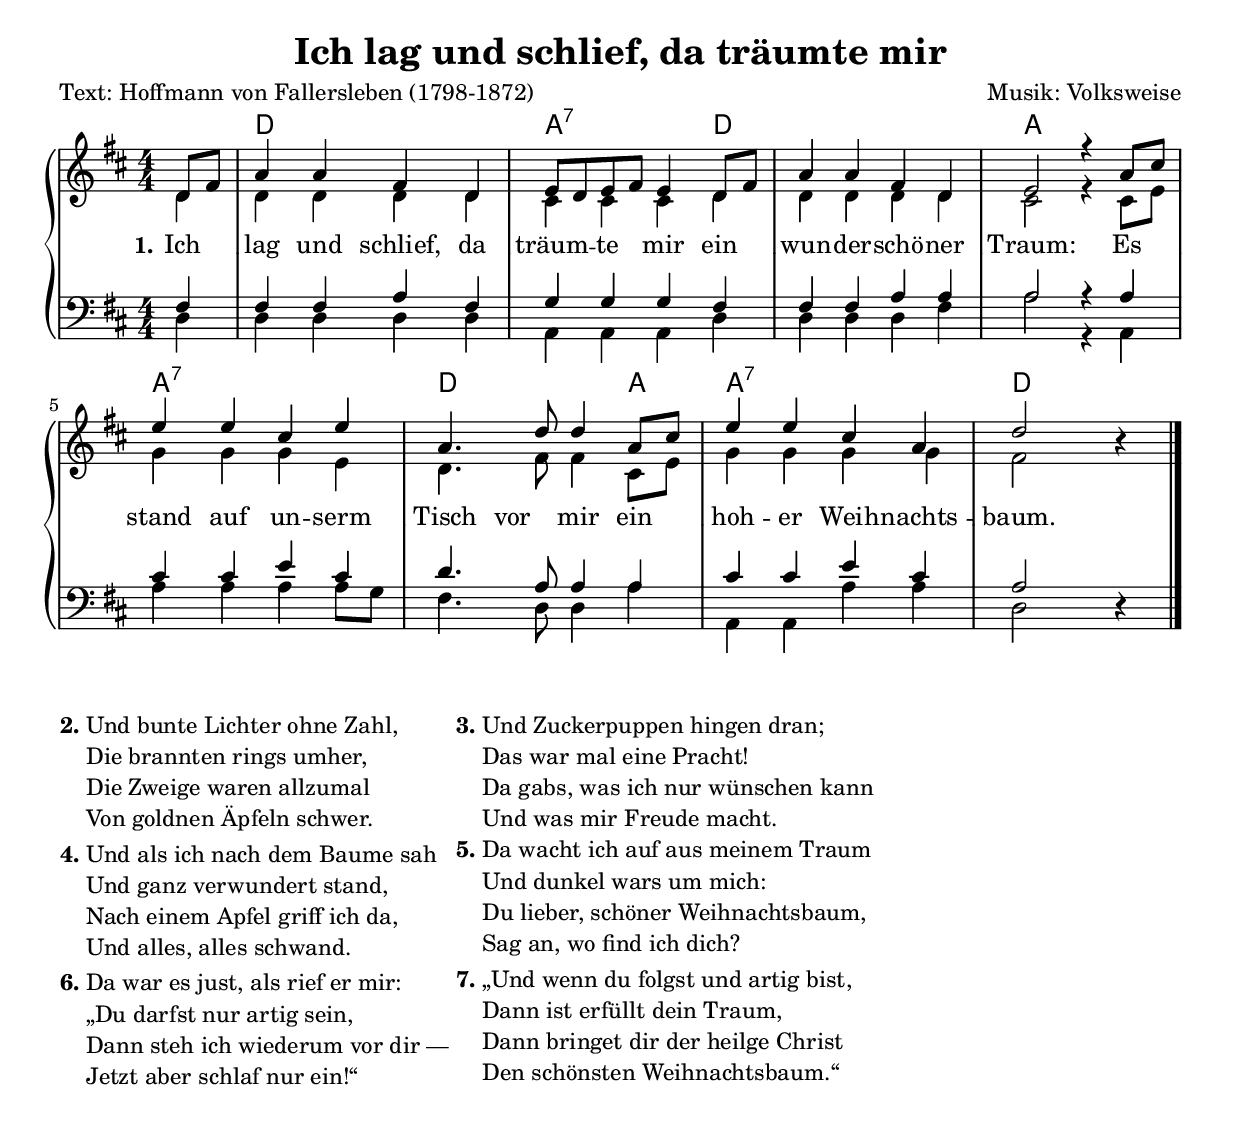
% Für das Projekt "Gemeinfreie Weihnachtslieder 2011" der Musikpiraten e.V.
% Webseite http://musik.klarmachen-zum-aendern.de/
% Dieses Notenblatt wurde bearbeitet von Ingo Felger [www.facebook.com/Tschilp] 
% Kontakt: chirp@ulmo.org
% Ursprünglicher Satz: David Herrmann, hedavid@arcor.de


\version "2.12.3"
\include "deutsch.ly"
\include "default.ly"

\header {
    title = "Ich lag und schlief, da träumte mir"
    poet = "Text: Hoffmann von Fallersleben (1798-1872)"
    composer = "Musik: Volksweise"
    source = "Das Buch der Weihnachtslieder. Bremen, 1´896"
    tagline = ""
    id = "14b554cb172c9b307514f0ae70971fba73802b40"
}


SongMelodyOne = \relative c' {
    d8 fis8
    a4 a fis d
    e8 d8 e8 fis8 e4 d8 fis8
    a4 a4 fis4 d4
    e2 r4 a8 cis8
    e4 e4 cis4 e4
    a,4. d8 d4 a8 cis8
    e4 e4 cis a
    d2
}
SongMelodyTwo = \relative c' {
    d4
    d4 d d d
    cis4 cis4 cis4 d4
    d4 d4 d4 d4
    cis2 r4 cis8 e8
    g4 g4 g4 e4
    d4. fis8 fis4 cis8 e8
    g4 g g g
    fis2
}
SongMelodyThree = \relative c {
    fis4
    fis4 fis4 a4 fis4
    g4 g g fis
    fis fis a a
    a2 r4 a4
    cis4 cis4 e4 cis4
    d4. a8 a4 a
    cis cis e cis
    a2
}
SongMelodyFour = \relative c {
    d4
    d d d d
    a a a d
    d d d fis
    a2 r4 a,4
    a'4 a a a8 g8
    fis4. d8 d4 a'
    a, a a' a
    d,2
}


SongChords = \chordmode { \set chordChanges = ##t \germanChords
s4 d1 a2.:7 d4 d1 a2 s4 a4 a1:7 d2. a4 a1:7 d2 s4
}

SongText = \lyricmode { \set stanza = "1."
	Ich4 __ lag und schlief, da träum -- te mir
	ein wun -- der -- schö -- ner Traum:2. 
	Es4 stand4 auf4 un -- serm Tisch vor mir
	ein hoh -- er Weih -- nachts -- baum.
}

\score { 
<<
  \new ChordNames { \SongChords }
  \new GrandStaff
  << 
    \new Staff = "upper" {
      \clef treble
      \key d\major
      \time 4/4
      \override Staff.TimeSignature   #'style = #'numbered
      \partial 4

      <<
      \new Voice = "v1" {
          \voiceOne
          \SongMelodyOne
      }
      \new Voice = "v2" {
          \voiceTwo
          \SongMelodyTwo
      }
      >>
      r4 \bar "|."
    }
    \new Lyrics \SongText
    \new Staff = "lower" {
      \clef bass
      \key d\major
      \time 4/4
      \override Staff.TimeSignature   #'style = #'numbered
      \partial 4

      <<
      \new Voice = "v3" {
          \voiceOne
          \SongMelodyThree
      }
      \new Voice = "v4" {
          \voiceTwo
          \SongMelodyFour
      }
      >>
      r4 \bar "|."
    }
  >>
>>

  \layout{
    \context {
      \GrandStaff
      \accepts "Lyrics"
    }
    \context {
      \Lyrics
      \consists "Bar_engraver"
    }
  }
  %\midi{}
}

  
\markup {
  \hspace #0.1
  \column {
    \line {
      \bold "2."
      \column {
          "Und bunte Lichter ohne Zahl,"
          "Die brannten rings umher,"
          "Die Zweige waren allzumal"
          "Von goldnen Äpfeln schwer."
      }
    }
    \hspace #0.1
    \line {
      \bold "4."
      \column {
          "Und als ich nach dem Baume sah"
          "Und ganz verwundert stand,"
          "Nach einem Apfel griff ich da,"
          "Und alles, alles schwand."
      }
    }
    \hspace #0.1 
    \line {
      \bold "6."
      \column {
          "Da war es just, als rief er mir:"
          "„Du darfst nur artig sein,"
          "Dann steh ich wiederum vor dir —"
          "Jetzt aber schlaf nur ein!“"
      }
    }
  }
  \hspace #0.1
  \column {
    \line {
      \bold "3."
      \column {
          "Und Zuckerpuppen hingen dran;"
          "Das war mal eine Pracht!"
          "Da gabs, was ich nur wünschen kann"
          "Und was mir Freude macht."
      }
    }
    \hspace #0.1
    \line {
      \bold "5."
      \column {
          "Da wacht ich auf aus meinem Traum"
          "Und dunkel wars um mich:"
          "Du lieber, schöner Weihnachtsbaum,"
          "Sag an, wo find ich dich?"
      }
    }
    \hspace #0.1 
    \line {
      \bold "7."
      \column {
          "„Und wenn du folgst und artig bist,"
          "Dann ist erfüllt dein Traum,"
          "Dann bringet dir der heilge Christ"
          "Den schönsten Weihnachtsbaum.“"
      }
    }
  }
  \hspace #0.1
}

